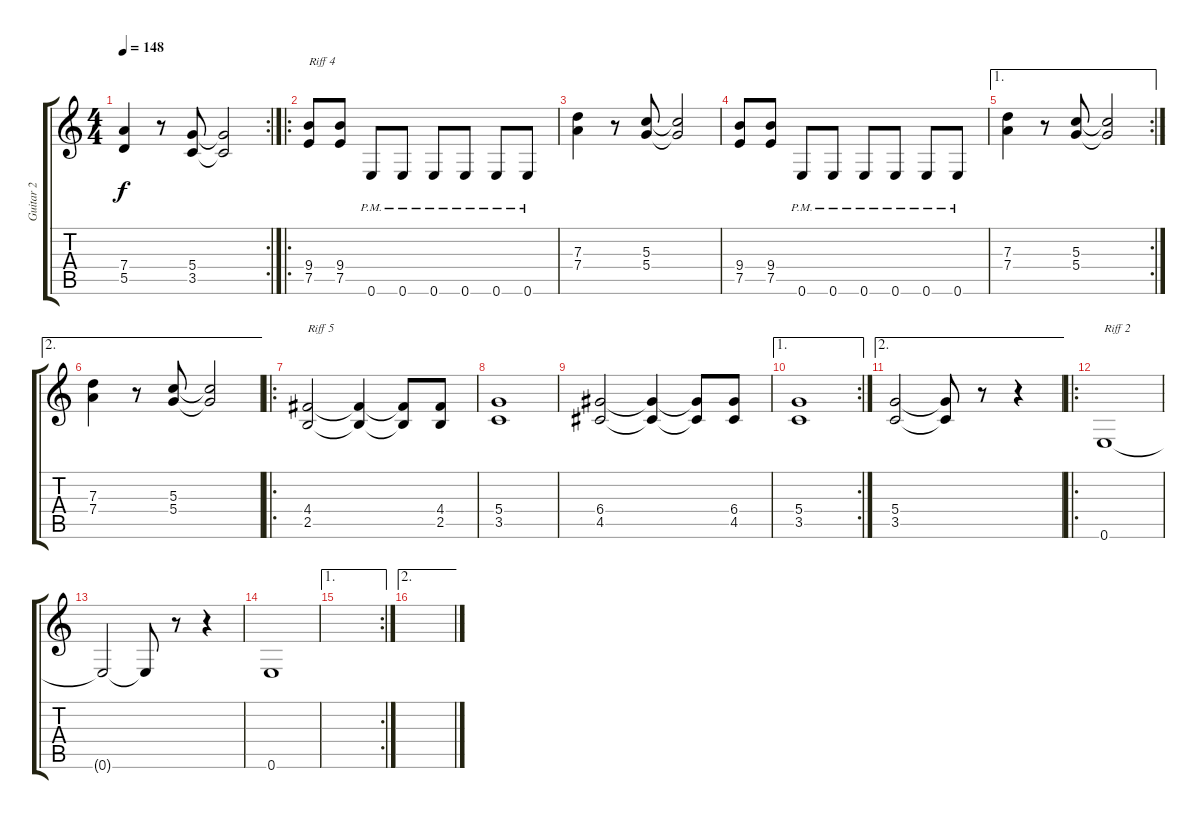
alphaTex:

\track ("Guitar 2" "Guitar 2") {instrument distortionguitar}
\staff {score tabs}
\tuning (E4 B3 G3 D3 A2 E2) {hide}
\rc 2
\ts (4 4)
\tempo 148
\clef g2
\ks c
(7.4 5.5).4{dy f} r.8 (5.4 3.5).8 (5.4{t} 3.5{t}).2 |
\ro
(9.4 7.5).8{txt "Riff 4"} (9.4 7.5).8 0.6{pm}.8 0.6{pm}.8 0.6{pm}.8 0.6{pm}.8 0.6{pm}.8 0.6{pm}.8 |
(7.3 7.4).4 r.8 (5.3 5.4).8 (5.3{t} 5.4{t}).2 |
(9.4 7.5).8 (9.4 7.5).8 0.6{pm}.8 0.6{pm}.8 0.6{pm}.8 0.6{pm}.8 0.6{pm}.8 0.6{pm}.8 |
\ae 1
\rc 2
(7.3 7.4).4 r.8 (5.3 5.4).8 (5.3{t} 5.4{t}).2 |
\ae 2
(7.3 7.4).4 r.8 (5.3 5.4).8 (5.3{t} 5.4{t}).2 |
\ro
(4.4 2.5).2{txt "Riff 5"} (4.4{t} 2.5{t}).4 (4.4{t} 2.5{t}).8 (4.4 2.5).8 |
(5.4 3.5).1 |
(6.4 4.5).2 (6.4{t} 4.5{t}).4 (6.4{t} 4.5{t}).8 (6.4 4.5).8 |
\ae 1
\rc 2
(5.4 3.5).1 |
\ae 2
(5.4 3.5).2 (5.4{t} 3.5{t}).8 r.8 r.4 |
\ro
0.6.1{txt "Riff 2"} |
0.6{t}.2 0.6{t}.8 r.8 r.4 |
0.6.1 |
\ae 1
\rc 2
|
\ae 2
